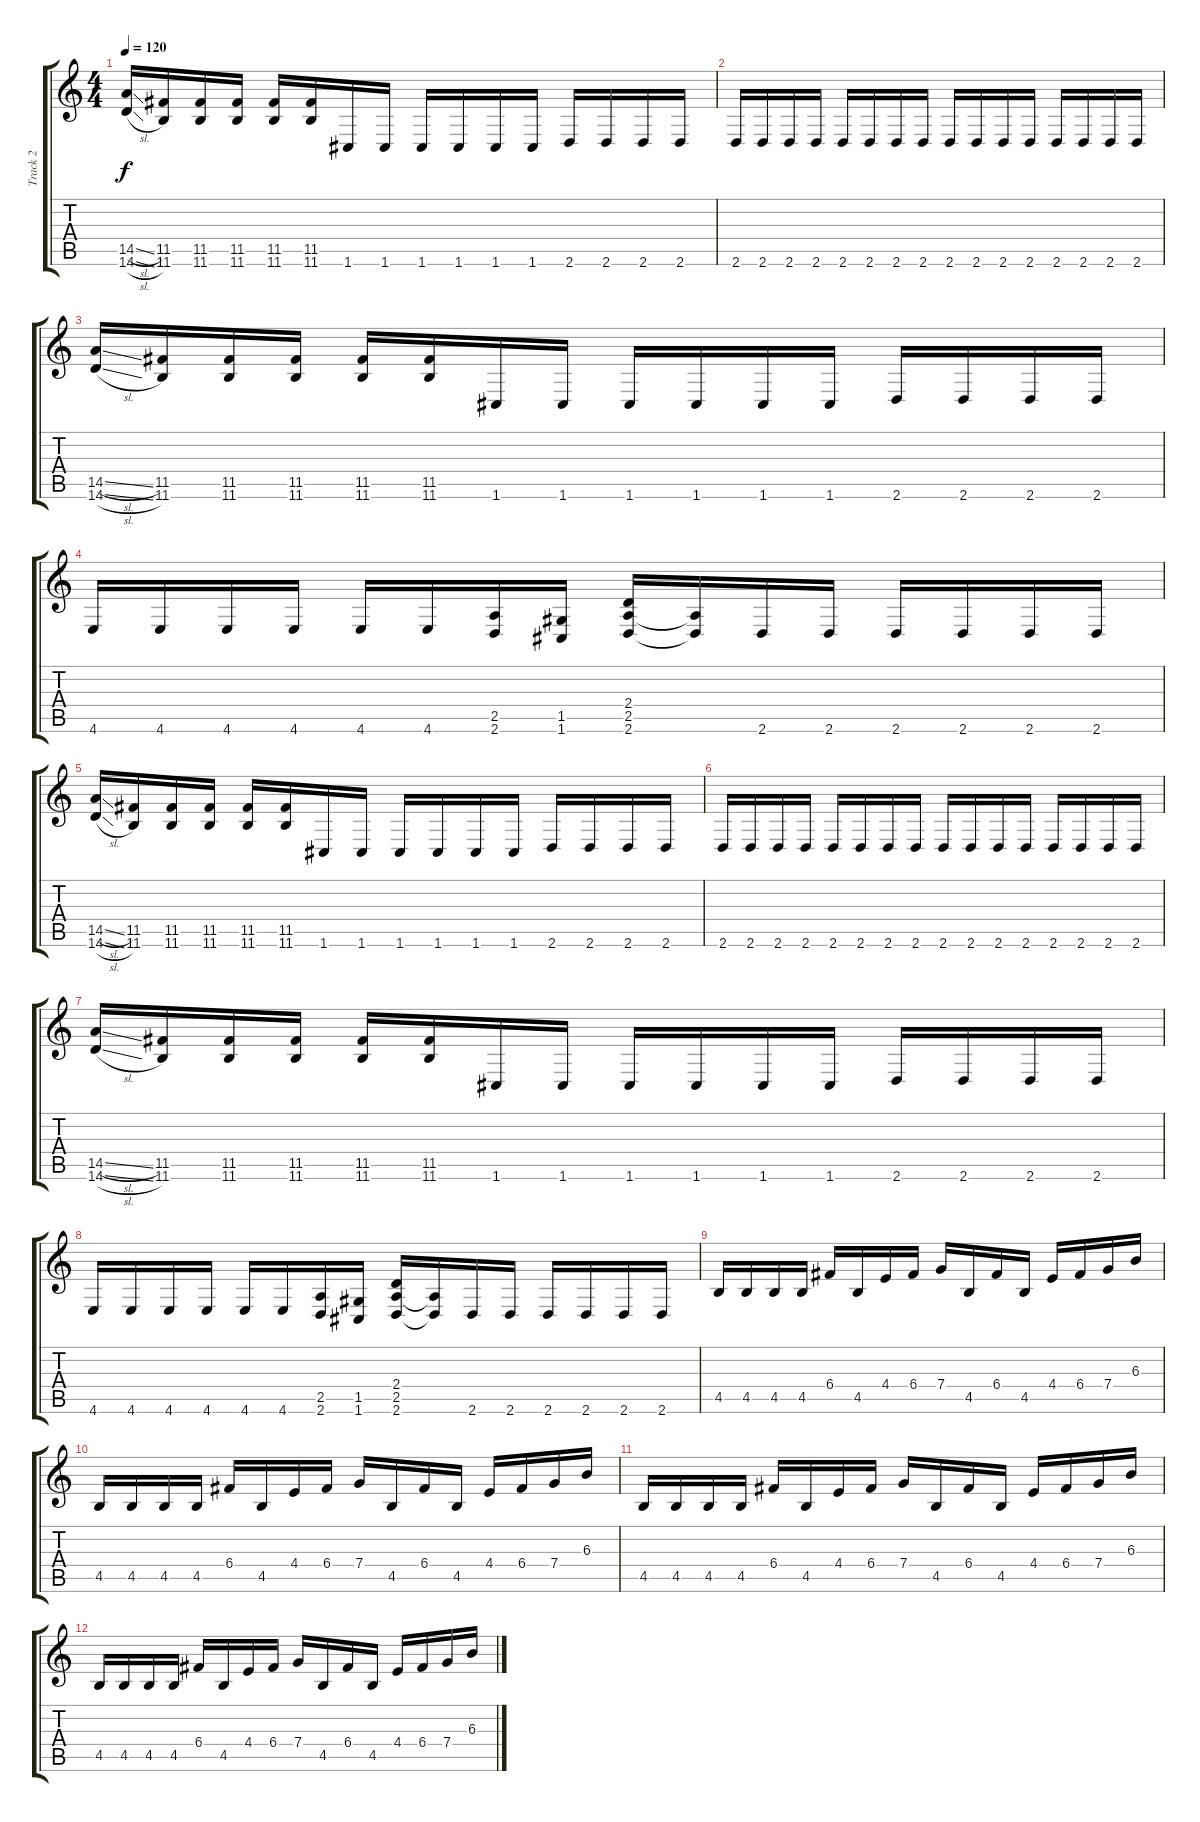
\track ("Track 2" "Track 2") {instrument distortionguitar}
\staff {score tabs}
\tuning (D4 A3 F3 C3 G2 C2) {hide}
\ts (4 4)
\tempo 120
\clef g2
\ks c
(14.5{sl} 14.6{sl}).16{dy f} (11.5 11.6).16 (11.5 11.6).16 (11.5 11.6).16 (11.5 11.6).16 (11.5 11.6).16 1.6.16 1.6.16 1.6.16 1.6.16 1.6.16 1.6.16 2.6.16 2.6.16 2.6.16 2.6.16 |
2.6.16 2.6.16 2.6.16 2.6.16 2.6.16 2.6.16 2.6.16 2.6.16 2.6.16 2.6.16 2.6.16 2.6.16 2.6.16 2.6.16 2.6.16 2.6.16 |
(14.5{sl} 14.6{sl}).16 (11.5 11.6).16 (11.5 11.6).16 (11.5 11.6).16 (11.5 11.6).16 (11.5 11.6).16 1.6.16 1.6.16 1.6.16 1.6.16 1.6.16 1.6.16 2.6.16 2.6.16 2.6.16 2.6.16 |
4.6.16 4.6.16 4.6.16 4.6.16 4.6.16 4.6.16 (2.5 2.6).16 (1.5 1.6).16 (2.4 2.5 2.6).16 (2.5{t} 2.6{t}).16 2.6.16 2.6.16 2.6.16 2.6.16 2.6.16 2.6.16 |
(14.5{sl} 14.6{sl}).16 (11.5 11.6).16 (11.5 11.6).16 (11.5 11.6).16 (11.5 11.6).16 (11.5 11.6).16 1.6.16 1.6.16 1.6.16 1.6.16 1.6.16 1.6.16 2.6.16 2.6.16 2.6.16 2.6.16 |
2.6.16 2.6.16 2.6.16 2.6.16 2.6.16 2.6.16 2.6.16 2.6.16 2.6.16 2.6.16 2.6.16 2.6.16 2.6.16 2.6.16 2.6.16 2.6.16 |
(14.5{sl} 14.6{sl}).16 (11.5 11.6).16 (11.5 11.6).16 (11.5 11.6).16 (11.5 11.6).16 (11.5 11.6).16 1.6.16 1.6.16 1.6.16 1.6.16 1.6.16 1.6.16 2.6.16 2.6.16 2.6.16 2.6.16 |
4.6.16 4.6.16 4.6.16 4.6.16 4.6.16 4.6.16 (2.5 2.6).16 (1.5 1.6).16 (2.4 2.5 2.6).16 (2.5{t} 2.6{t}).16 2.6.16 2.6.16 2.6.16 2.6.16 2.6.16 2.6.16 |
4.5.16 4.5.16 4.5.16 4.5.16 6.4.16 4.5.16 4.4.16 6.4.16 7.4.16 4.5.16 6.4.16 4.5.16 4.4.16 6.4.16 7.4.16 6.3.16 |
4.5.16 4.5.16 4.5.16 4.5.16 6.4.16 4.5.16 4.4.16 6.4.16 7.4.16 4.5.16 6.4.16 4.5.16 4.4.16 6.4.16 7.4.16 6.3.16 |
4.5.16 4.5.16 4.5.16 4.5.16 6.4.16 4.5.16 4.4.16 6.4.16 7.4.16 4.5.16 6.4.16 4.5.16 4.4.16 6.4.16 7.4.16 6.3.16 |
4.5.16 4.5.16 4.5.16 4.5.16 6.4.16 4.5.16 4.4.16 6.4.16 7.4.16 4.5.16 6.4.16 4.5.16 4.4.16 6.4.16 7.4.16 6.3.16
